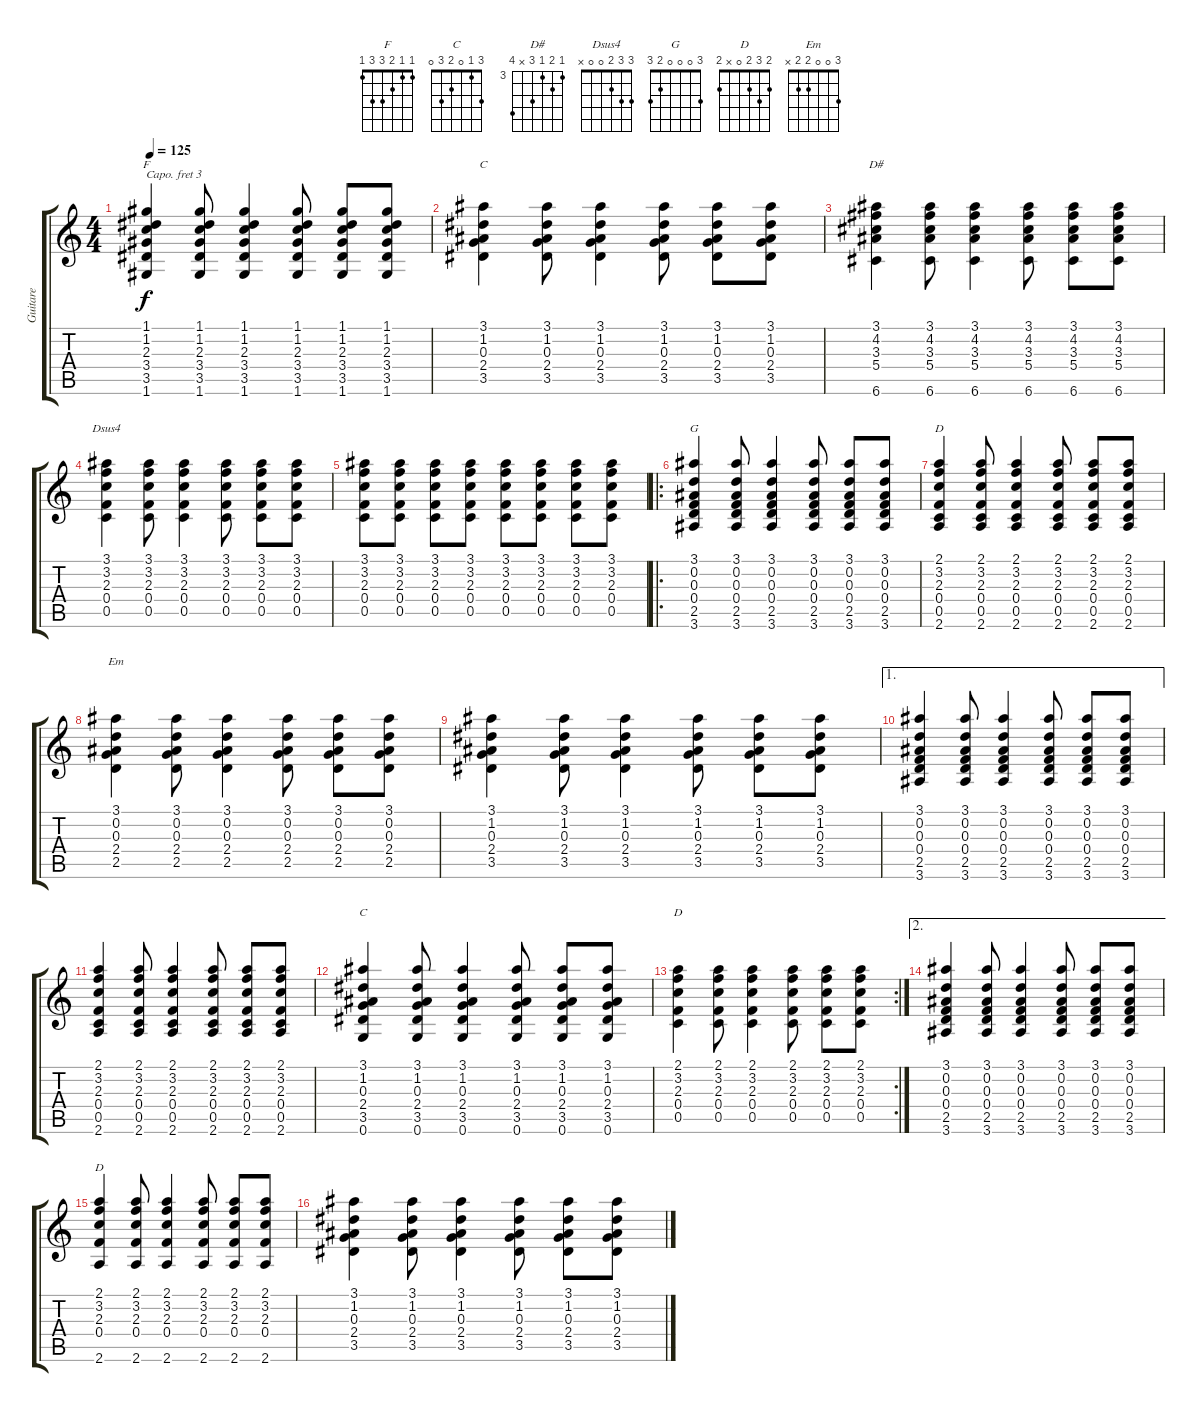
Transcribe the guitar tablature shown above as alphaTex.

\track ("Guitare" "Guitare") {instrument acousticguitarnylon}
\staff {score tabs}
\capo 3
\tuning (E4 B3 G3 D3 A2 E2) {hide}
\chord ("F" 1 1 2 3 3 1)
\chord ("C" 3 1 0 2 3 x)
\chord ("D#" 3 4 3 5 x 6) {firstfret 3}
\chord ("Dsus4" 3 3 2 0 0 x)
\chord ("G" 3 0 0 0 2 3)
\chord ("D" 2 3 2 0 0 2)
\chord ("Em" 3 0 0 2 2 x)
\chord ("C" 3 1 0 2 3 0)
\chord ("D" 2 3 2 0 0 x)
\chord ("D" 2 3 2 0 x 2)
\ts (4 4)
\tempo 125
\clef g2
\ks c
(1.1 1.2 2.3 3.4 3.5 1.6).4{ch "F" dy f} (1.1 1.2 2.3 3.4 3.5 1.6).8 (1.1 1.2 2.3 3.4 3.5 1.6).4 (1.1 1.2 2.3 3.4 3.5 1.6).8 (1.1 1.2 2.3 3.4 3.5 1.6).8 (1.1 1.2 2.3 3.4 3.5 1.6).8 |
(3.1 1.2 0.3 2.4 3.5).4{ch "C"} (3.1 1.2 0.3 2.4 3.5).8 (3.1 1.2 0.3 2.4 3.5).4 (3.1 1.2 0.3 2.4 3.5).8 (3.1 1.2 0.3 2.4 3.5).8 (3.1 1.2 0.3 2.4 3.5).8 |
(3.1 4.2 3.3 5.4 6.6).4{ch "D#"} (3.1 4.2 3.3 5.4 6.6).8 (3.1 4.2 3.3 5.4 6.6).4 (3.1 4.2 3.3 5.4 6.6).8 (3.1 4.2 3.3 5.4 6.6).8 (3.1 4.2 3.3 5.4 6.6).8 |
(3.1 3.2 2.3 0.4 0.5).4{ch "Dsus4"} (3.1 3.2 2.3 0.4 0.5).8 (3.1 3.2 2.3 0.4 0.5).4 (3.1 3.2 2.3 0.4 0.5).8 (3.1 3.2 2.3 0.4 0.5).8 (3.1 3.2 2.3 0.4 0.5).8 |
(3.1 3.2 2.3 0.4 0.5).8 (3.1 3.2 2.3 0.4 0.5).8 (3.1 3.2 2.3 0.4 0.5).8 (3.1 3.2 2.3 0.4 0.5).8 (3.1 3.2 2.3 0.4 0.5).8 (3.1 3.2 2.3 0.4 0.5).8 (3.1 3.2 2.3 0.4 0.5).8 (3.1 3.2 2.3 0.4 0.5).8 |
\ro
(3.1 0.2 0.3 0.4 2.5 3.6).4{ch "G"} (3.1 0.2 0.3 0.4 2.5 3.6).8 (3.1 0.2 0.3 0.4 2.5 3.6).4 (3.1 0.2 0.3 0.4 2.5 3.6).8 (3.1 0.2 0.3 0.4 2.5 3.6).8 (3.1 0.2 0.3 0.4 2.5 3.6).8 |
(2.1 3.2 2.3 0.4 0.5 2.6).4{ch "D"} (2.1 3.2 2.3 0.4 0.5 2.6).8 (2.1 3.2 2.3 0.4 0.5 2.6).4 (2.1 3.2 2.3 0.4 0.5 2.6).8 (2.1 3.2 2.3 0.4 0.5 2.6).8 (2.1 3.2 2.3 0.4 0.5 2.6).8 |
(3.1 0.2 0.3 2.4 2.5).4{ch "Em"} (3.1 0.2 0.3 2.4 2.5).8 (3.1 0.2 0.3 2.4 2.5).4 (3.1 0.2 0.3 2.4 2.5).8 (3.1 0.2 0.3 2.4 2.5).8 (3.1 0.2 0.3 2.4 2.5).8 |
(3.1 1.2 0.3 2.4 3.5).4 (3.1 1.2 0.3 2.4 3.5).8 (3.1 1.2 0.3 2.4 3.5).4 (3.1 1.2 0.3 2.4 3.5).8 (3.1 1.2 0.3 2.4 3.5).8 (3.1 1.2 0.3 2.4 3.5).8 |
\ae 1
(3.1 0.2 0.3 0.4 2.5 3.6).4 (3.1 0.2 0.3 0.4 2.5 3.6).8 (3.1 0.2 0.3 0.4 2.5 3.6).4 (3.1 0.2 0.3 0.4 2.5 3.6).8 (3.1 0.2 0.3 0.4 2.5 3.6).8 (3.1 0.2 0.3 0.4 2.5 3.6).8 |
(2.1 3.2 2.3 0.4 0.5 2.6).4 (2.1 3.2 2.3 0.4 0.5 2.6).8 (2.1 3.2 2.3 0.4 0.5 2.6).4 (2.1 3.2 2.3 0.4 0.5 2.6).8 (2.1 3.2 2.3 0.4 0.5 2.6).8 (2.1 3.2 2.3 0.4 0.5 2.6).8 |
(3.1 1.2 0.3 2.4 3.5 0.6).4{ch "C"} (3.1 1.2 0.3 2.4 3.5 0.6).8 (3.1 1.2 0.3 2.4 3.5 0.6).4 (3.1 1.2 0.3 2.4 3.5 0.6).8 (3.1 1.2 0.3 2.4 3.5 0.6).8 (3.1 1.2 0.3 2.4 3.5 0.6).8 |
\rc 2
(2.1 3.2 2.3 0.4 0.5).4{ch "D"} (2.1 3.2 2.3 0.4 0.5).8 (2.1 3.2 2.3 0.4 0.5).4 (2.1 3.2 2.3 0.4 0.5).8 (2.1 3.2 2.3 0.4 0.5).8 (2.1 3.2 2.3 0.4 0.5).8 |
\ae 2
(3.1 0.2 0.3 0.4 2.5 3.6).4 (3.1 0.2 0.3 0.4 2.5 3.6).8 (3.1 0.2 0.3 0.4 2.5 3.6).4 (3.1 0.2 0.3 0.4 2.5 3.6).8 (3.1 0.2 0.3 0.4 2.5 3.6).8 (3.1 0.2 0.3 0.4 2.5 3.6).8 |
(2.1 3.2 2.3 0.4 2.6).4{ch "D"} (2.1 3.2 2.3 0.4 2.6).8 (2.1 3.2 2.3 0.4 2.6).4 (2.1 3.2 2.3 0.4 2.6).8 (2.1 3.2 2.3 0.4 2.6).8 (2.1 3.2 2.3 0.4 2.6).8 |
(3.1 1.2 0.3 2.4 3.5).4 (3.1 1.2 0.3 2.4 3.5).8 (3.1 1.2 0.3 2.4 3.5).4 (3.1 1.2 0.3 2.4 3.5).8 (3.1 1.2 0.3 2.4 3.5).8 (3.1 1.2 0.3 2.4 3.5).8
